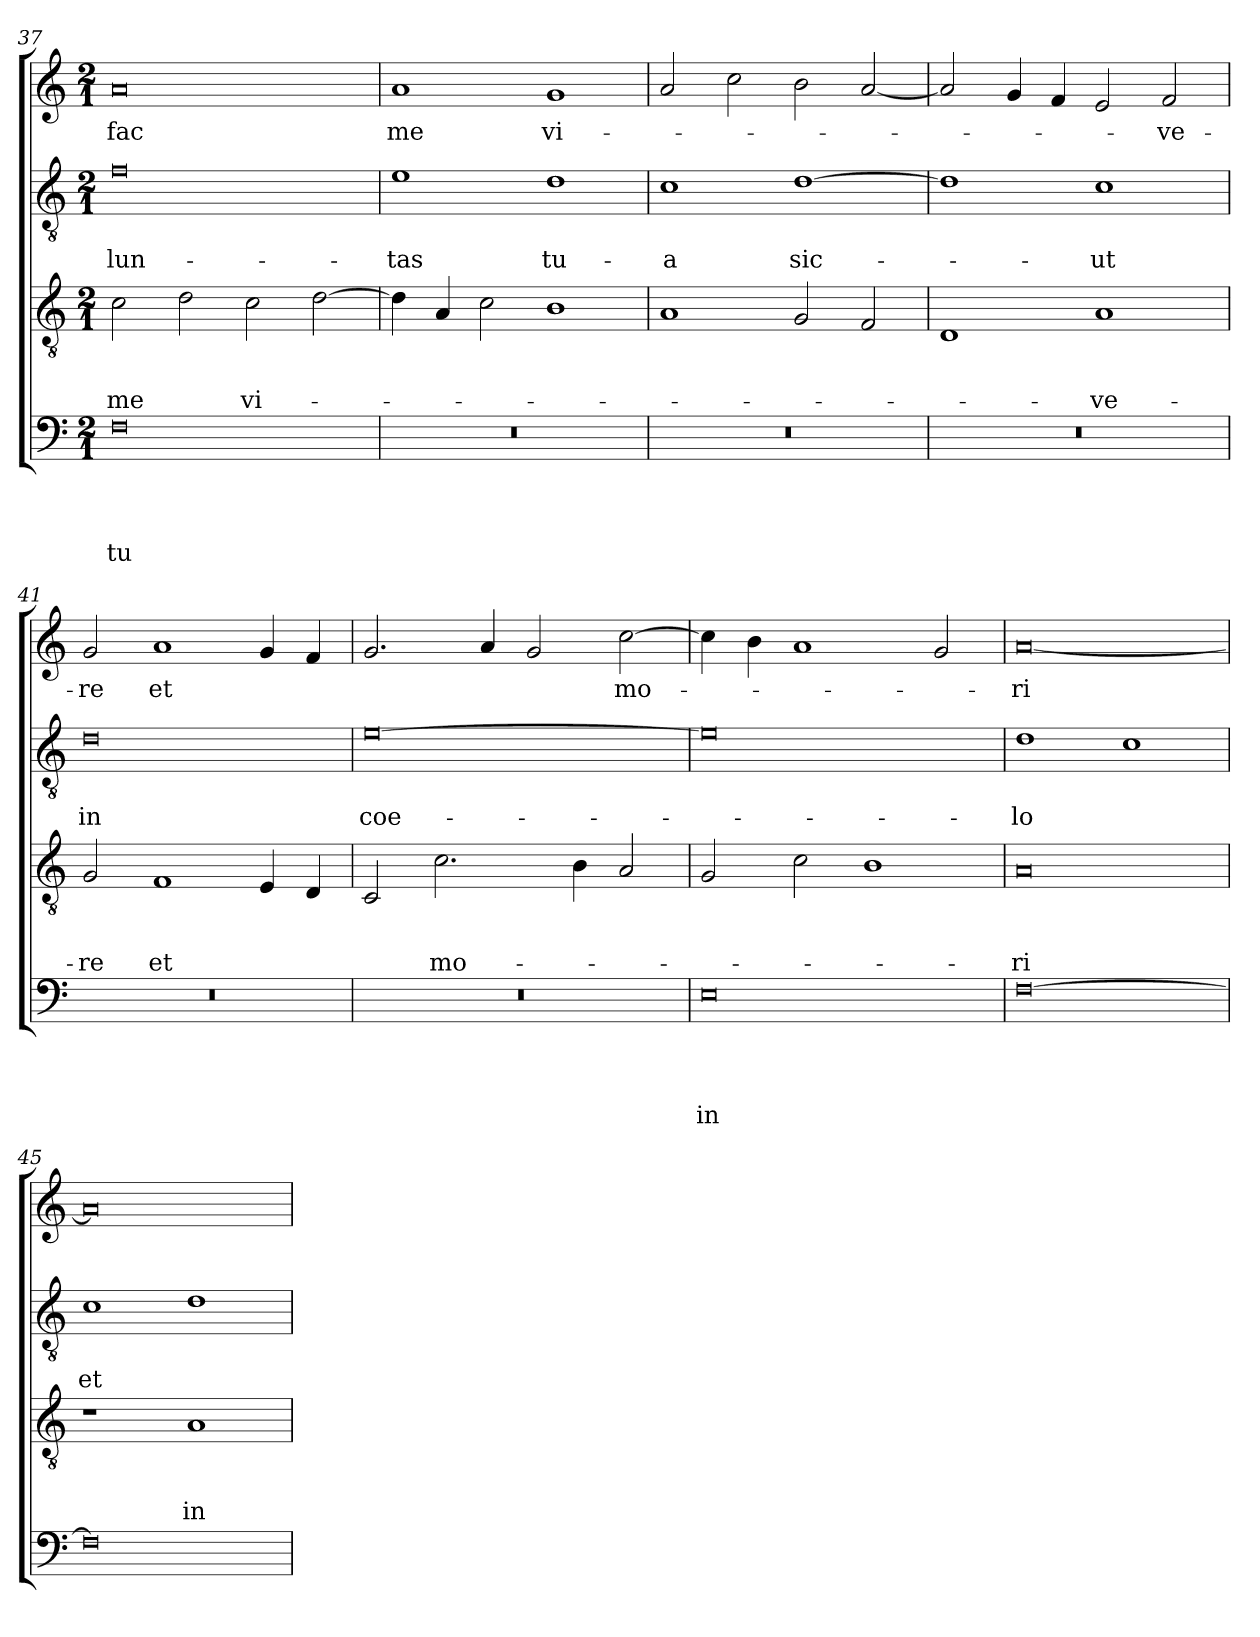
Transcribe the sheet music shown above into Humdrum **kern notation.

**kern	**text	**text	**text	**text	**kern	**text	**text	**text	**kern	**text	**text	**kern	**text
*part4	*part4	*part4	*part4	*part4	*part3	*part3	*part3	*part3	*part2	*part2	*part2	*part1	*part1
*staff4	*staff4	*staff4	*staff4	*staff4	*staff3	*staff3	*staff3	*staff3	*staff2	*staff2	*staff2	*staff1	*staff1
*clefF4	*	*	*	*	*clefGv2	*	*	*	*clefGv2	*	*	*clefG2	*
*k[]	*	*	*	*	*k[]	*	*	*	*k[]	*	*	*k[]	*
*C:	*	*	*	*	*C:	*	*	*	*C:	*	*	*C:	*
*M2/1	*	*	*	*	*M2/1	*	*	*	*M2/1	*	*	*M2/1	*
=37	=37	=37	=37	=37	=37	=37	=37	=37	=37	=37	=37	=37	=37
!	!	!	!	!LO:LY:b	!	!	!	!LO:LY:b	!	!	!LO:LY:b	!	!LO:LY:b
0F	.	.	.	tu	2c\	.	.	me	0f	.	-lun-	0a	fac
.	.	.	.	.	2d\	.	.	.	.	.	.	.	.
!	!	!	!	!	!	!	!	!LO:LY:b	!	!	!	!	!
.	.	.	.	.	2c\	.	.	vi-	.	.	.	.	.
.	.	.	.	.	[2d\	.	.	.	.	.	.	.	.
=38	=38	=38	=38	=38	=38	=38	=38	=38	=38	=38	=38	=38	=38
!	!	!	!	!	!	!	!	!	!	!	!LO:LY:b	!	!LO:LY:b
0r	.	.	.	.	4d\]	.	.	.	1e	.	-tas	1a	me
.	.	.	.	.	4A/	.	.	.	.	.	.	.	.
.	.	.	.	.	2c\	.	.	.	.	.	.	.	.
!	!	!	!	!	!	!	!	!	!	!	!LO:LY:b	!	!LO:LY:b
.	.	.	.	.	1B	.	.	.	1d	.	tu-	1g	vi-
=39	=39	=39	=39	=39	=39	=39	=39	=39	=39	=39	=39	=39	=39
!	!	!	!	!	!	!	!	!	!	!	!LO:LY:b	!	!
0r	.	.	.	.	1A	.	.	.	1c	.	-a	2a/	.
.	.	.	.	.	.	.	.	.	.	.	.	2cc\	.
!	!	!	!	!	!	!	!	!	!	!	!LO:LY:b	!	!
.	.	.	.	.	2G/	.	.	.	[1d	.	sic-	2b\	.
.	.	.	.	.	2F/	.	.	.	.	.	.	[2a/	.
=40	=40	=40	=40	=40	=40	=40	=40	=40	=40	=40	=40	=40	=40
0r	.	.	.	.	1D	.	.	.	1d]	.	.	2a/]	.
.	.	.	.	.	.	.	.	.	.	.	.	4g/	.
.	.	.	.	.	.	.	.	.	.	.	.	4f/	.
!	!	!	!	!	!	!	!	!LO:LY:b	!	!	!LO:LY:b	!	!
.	.	.	.	.	1A	.	.	-ve-	1c	.	-ut	2e/	.
!	!	!	!	!	!	!	!	!	!	!	!	!	!LO:LY:b
.	.	.	.	.	.	.	.	.	.	.	.	2f/	-ve-
=41	=41	=41	=41	=41	=41	=41	=41	=41	=41	=41	=41	=41	=41
!	!	!	!	!	!	!	!	!LO:LY:b	!	!	!LO:LY:b	!	!LO:LY:b
0r	.	.	.	.	2G/	.	.	-re	0d	.	in	2g/	-re
!	!	!	!	!	!	!	!	!LO:LY:b	!	!	!	!	!LO:LY:b
.	.	.	.	.	1F	.	.	et	.	.	.	1a	et
.	.	.	.	.	4E/	.	.	.	.	.	.	4g/	.
.	.	.	.	.	4D/	.	.	.	.	.	.	4f/	.
=42	=42	=42	=42	=42	=42	=42	=42	=42	=42	=42	=42	=42	=42
!	!	!	!	!	!	!	!	!	!	!	!LO:LY:b	!	!
0r	.	.	.	.	2C/	.	.	.	[0e	.	coe-	2.g/	.
!	!	!	!	!	!	!	!	!LO:LY:b	!	!	!	!	!
.	.	.	.	.	2.c\	.	.	mo-	.	.	.	.	.
.	.	.	.	.	.	.	.	.	.	.	.	4a/	.
.	.	.	.	.	.	.	.	.	.	.	.	2g/	.
.	.	.	.	.	4B\	.	.	.	.	.	.	.	.
!	!	!	!	!	!	!	!	!	!	!	!	!	!LO:LY:b
.	.	.	.	.	2A/	.	.	.	.	.	.	[2cc\	mo-
!!LO:LB:g=z
=43	=43	=43	=43	=43	=43	=43	=43	=43	=43	=43	=43	=43	=43
!	!	!	!	!LO:LY:b	!	!	!	!	!	!	!	!	!
0E	.	.	.	in	2G/	.	.	.	0e]	.	.	4cc\]	.
.	.	.	.	.	.	.	.	.	.	.	.	4b\	.
.	.	.	.	.	2c\	.	.	.	.	.	.	1a	.
.	.	.	.	.	1B	.	.	.	.	.	.	.	.
.	.	.	.	.	.	.	.	.	.	.	.	2g/	.
=44	=44	=44	=44	=44	=44	=44	=44	=44	=44	=44	=44	=44	=44
!	!	!	!	!	!	!	!	!LO:LY:b	!	!	!LO:LY:b	!	!LO:LY:b
[0F	.	.	.	.	0A	.	.	-ri	1d	.	-lo	[0a	-ri
.	.	.	.	.	.	.	.	.	1c	.	.	.	.
=45	=45	=45	=45	=45	=45	=45	=45	=45	=45	=45	=45	=45	=45
!	!	!	!	!	!	!	!	!	!	!	!LO:LY:b	!	!
0F]	.	.	.	.	1r	.	.	.	1c	.	et	0a]	.
!	!	!	!	!	!	!	!	!LO:LY:b	!	!	!	!	!
.	.	.	.	.	1A	.	.	in	1d	.	.	.	.
=	=	=	=	=	=	=	=	=	=	=	=	=	=
*-	*-	*-	*-	*-	*-	*-	*-	*-	*-	*-	*-	*-	*-
